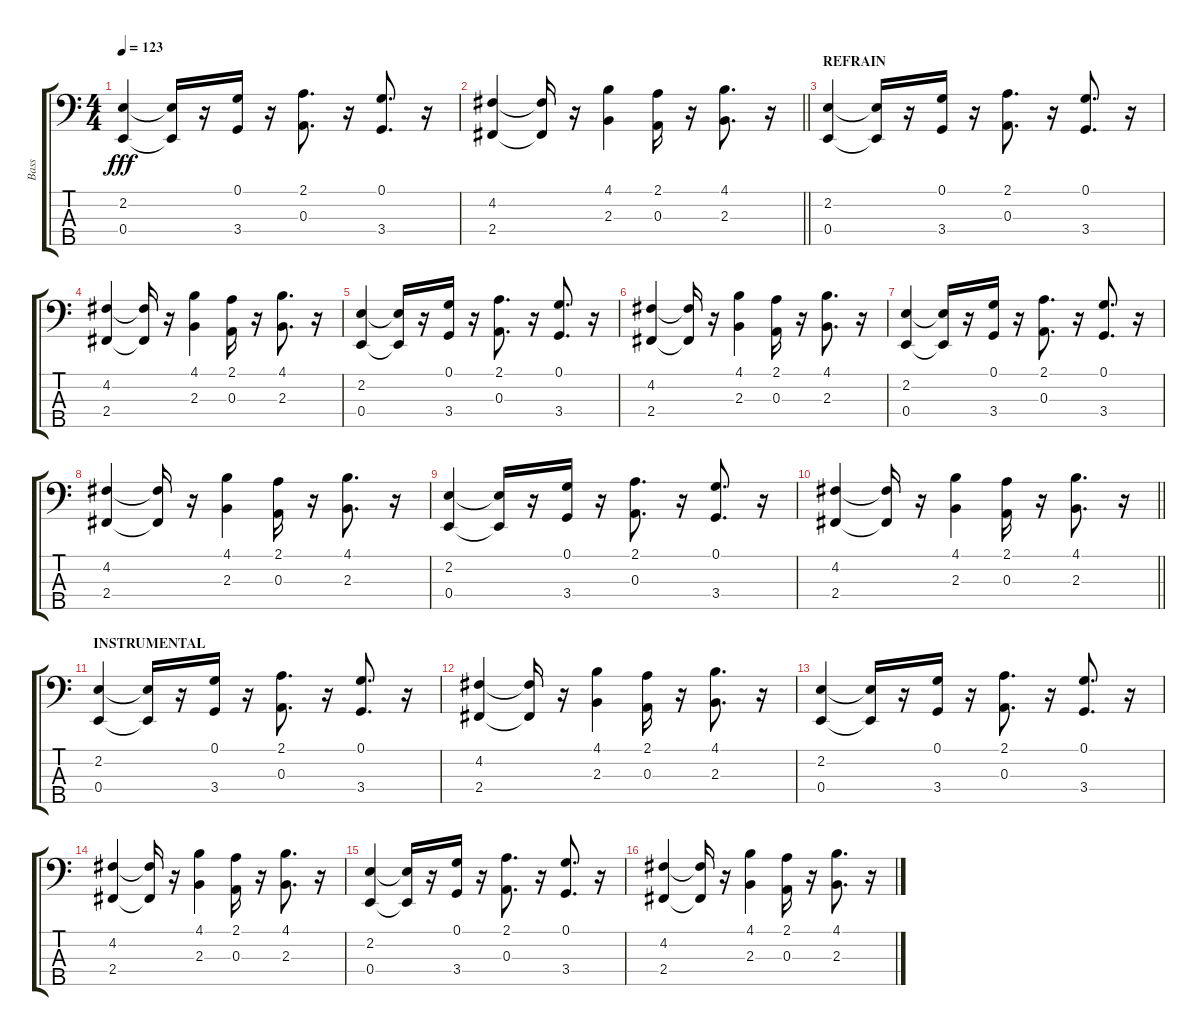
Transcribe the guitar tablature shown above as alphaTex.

\track ("Bass" "Bass") {instrument electricbassfinger}
\staff {score tabs}
\tuning (G2 D2 A1 E1 B0) {hide}
\ts (4 4)
\tempo 123
\clef f4
\ks c
(2.2 0.4).4{dy fff} (2.2{t} 0.4{t}).16 r.16 (0.1 3.4).16 r.16 (2.1 0.3).8{d} r.16 (0.1 3.4).8{d} r.16 |
\barLineRight lightlight
(4.2 2.4).4 (4.2{t} 2.4{t}).16 r.16 (4.1 2.3).4 (2.1 0.3).16 r.16 (4.1 2.3).8{d} r.16 |
\section ("" "REFRAIN")
(2.2 0.4).4 (2.2{t} 0.4{t}).16 r.16 (0.1 3.4).16 r.16 (2.1 0.3).8{d} r.16 (0.1 3.4).8{d} r.16 |
(4.2 2.4).4 (4.2{t} 2.4{t}).16 r.16 (4.1 2.3).4 (2.1 0.3).16 r.16 (4.1 2.3).8{d} r.16 |
(2.2 0.4).4 (2.2{t} 0.4{t}).16 r.16 (0.1 3.4).16 r.16 (2.1 0.3).8{d} r.16 (0.1 3.4).8{d} r.16 |
(4.2 2.4).4 (4.2{t} 2.4{t}).16 r.16 (4.1 2.3).4 (2.1 0.3).16 r.16 (4.1 2.3).8{d} r.16 |
(2.2 0.4).4 (2.2{t} 0.4{t}).16 r.16 (0.1 3.4).16 r.16 (2.1 0.3).8{d} r.16 (0.1 3.4).8{d} r.16 |
(4.2 2.4).4 (4.2{t} 2.4{t}).16 r.16 (4.1 2.3).4 (2.1 0.3).16 r.16 (4.1 2.3).8{d} r.16 |
(2.2 0.4).4 (2.2{t} 0.4{t}).16 r.16 (0.1 3.4).16 r.16 (2.1 0.3).8{d} r.16 (0.1 3.4).8{d} r.16 |
\barLineRight lightlight
(4.2 2.4).4 (4.2{t} 2.4{t}).16 r.16 (4.1 2.3).4 (2.1 0.3).16 r.16 (4.1 2.3).8{d} r.16 |
\section ("" "INSTRUMENTAL")
(2.2 0.4).4 (2.2{t} 0.4{t}).16 r.16 (0.1 3.4).16 r.16 (2.1 0.3).8{d} r.16 (0.1 3.4).8{d} r.16 |
(4.2 2.4).4 (4.2{t} 2.4{t}).16 r.16 (4.1 2.3).4 (2.1 0.3).16 r.16 (4.1 2.3).8{d} r.16 |
(2.2 0.4).4 (2.2{t} 0.4{t}).16 r.16 (0.1 3.4).16 r.16 (2.1 0.3).8{d} r.16 (0.1 3.4).8{d} r.16 |
(4.2 2.4).4 (4.2{t} 2.4{t}).16 r.16 (4.1 2.3).4 (2.1 0.3).16 r.16 (4.1 2.3).8{d} r.16 |
(2.2 0.4).4 (2.2{t} 0.4{t}).16 r.16 (0.1 3.4).16 r.16 (2.1 0.3).8{d} r.16 (0.1 3.4).8{d} r.16 |
(4.2 2.4).4 (4.2{t} 2.4{t}).16 r.16 (4.1 2.3).4 (2.1 0.3).16 r.16 (4.1 2.3).8{d} r.16
